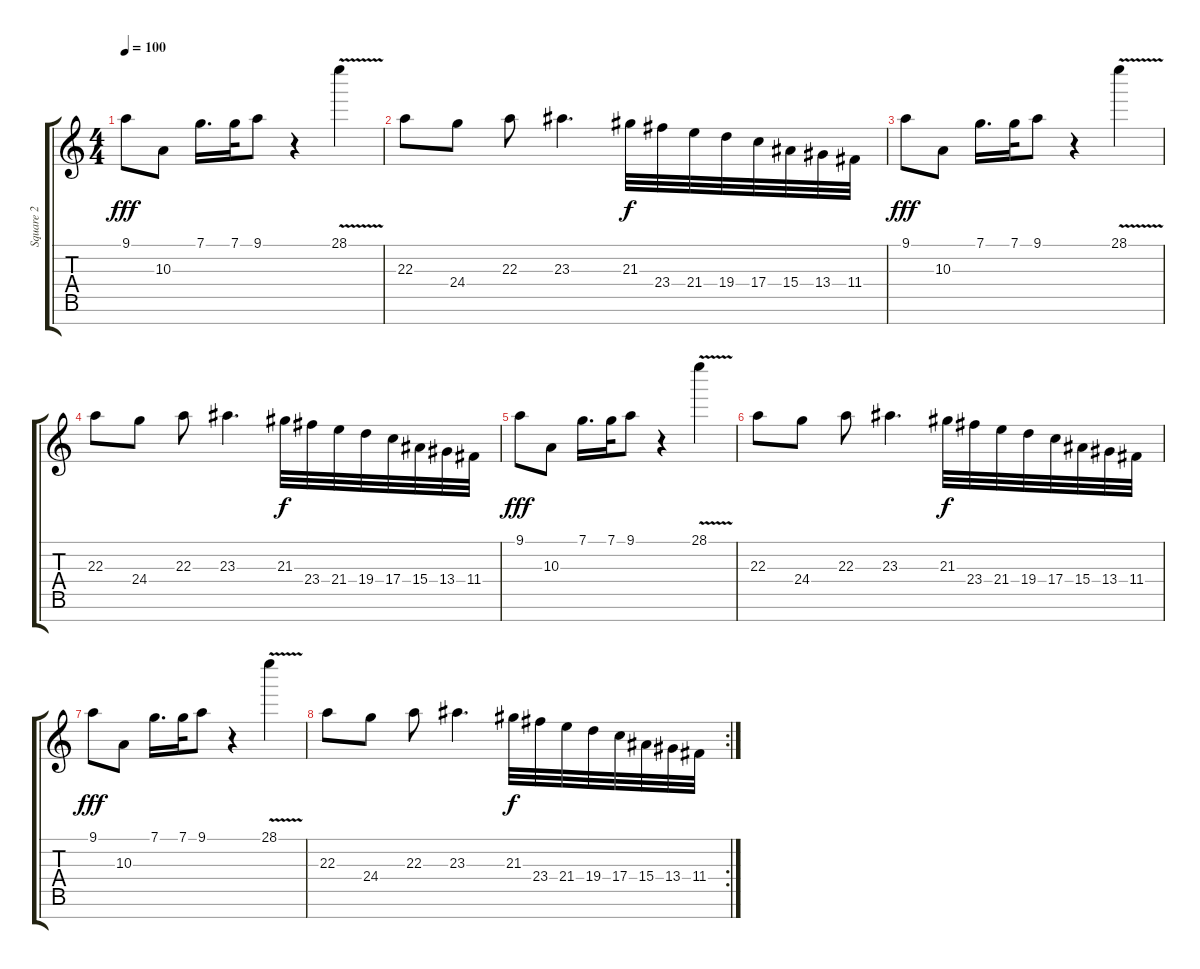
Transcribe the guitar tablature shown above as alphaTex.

\track ("Square 2" "Square 2") {instrument lead1square}
\staff {score tabs}
\tuning (C5 E4 B3 G3 D3 A2 E2) {hide}
\ts (4 4)
\tempo 100
\clef g2
\ks c
9.1.8{dy fff} 10.3.8 7.1.16{d} 7.1.32 9.1.8 r.4 28.1{v}.4 |
22.3.8 24.4.8 22.3.8 23.3.4{d} 21.3.32{dy f} 23.4.32 21.4.32 19.4.32 17.4.32 15.4.32 13.4.32 11.4.32 |
9.1.8{dy fff} 10.3.8 7.1.16{d} 7.1.32 9.1.8 r.4 28.1{v}.4 |
22.3.8 24.4.8 22.3.8 23.3.4{d} 21.3.32{dy f} 23.4.32 21.4.32 19.4.32 17.4.32 15.4.32 13.4.32 11.4.32 |
9.1.8{dy fff} 10.3.8 7.1.16{d} 7.1.32 9.1.8 r.4 28.1{v}.4 |
22.3.8 24.4.8 22.3.8 23.3.4{d} 21.3.32{dy f} 23.4.32 21.4.32 19.4.32 17.4.32 15.4.32 13.4.32 11.4.32 |
9.1.8{dy fff} 10.3.8 7.1.16{d} 7.1.32 9.1.8 r.4 28.1{v}.4 |
\rc 2
22.3.8 24.4.8 22.3.8 23.3.4{d} 21.3.32{dy f} 23.4.32 21.4.32 19.4.32 17.4.32 15.4.32 13.4.32 11.4.32
